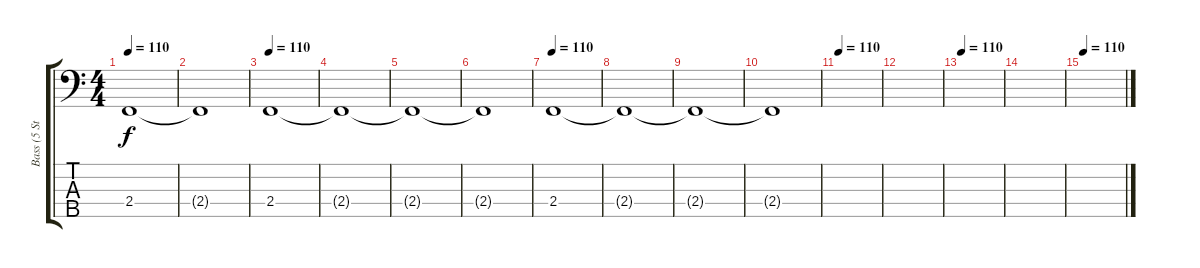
\track ("Bass (5 String Bass - A#)" "Bass (5 St") {instrument electricbasspick}
\staff {score tabs}
\tuning (Gb2 Db2 Ab1 Eb1 Bb0) {hide}
\ts (4 4)
\tempo 110
\clef f4
\ks c
2.4{t}.1{dy f} |
2.4{t}.1 |
\tempo 110
2.4.1 |
2.4{t}.1 |
2.4{t}.1 |
2.4{t}.1 |
\tempo 110
2.4.1 |
2.4{t}.1 |
2.4{t}.1 |
2.4{t}.1 |
\tempo 110
|
|
\tempo 110
|
|
\tempo 110
